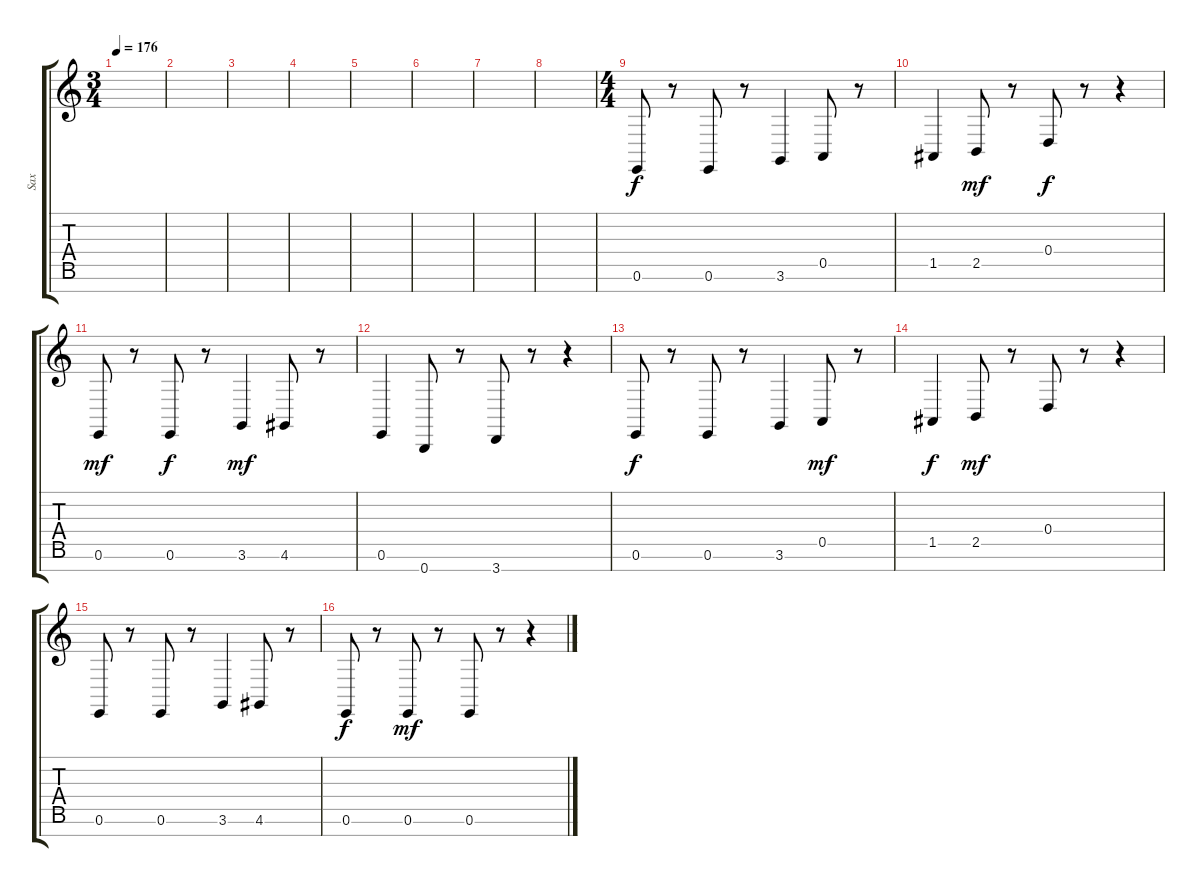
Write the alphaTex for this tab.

\track ("Sax" "Sax") {instrument tenorsax}
\staff {score tabs}
\tuning (E4 B3 G3 D3 A2 E2 B1) {hide}
\ts (3 4)
\tempo 176
\clef g2
\ks c
|
|
|
|
|
|
|
|
\ts (4 4)
0.6.8 r.8 0.6.8 r.8 3.6.4 0.5.8 r.8 |
1.5.4{dy f} 2.5.8{dy mf} r.8 0.4.8{dy f} r.8 r.4 |
0.6.8{dy mf} r.8 0.6.8{dy f} r.8 3.6.4{dy mf} 4.6.8 r.8 |
0.6.4 0.7.8 r.8 3.7.8 r.8 r.4 |
0.6.8{dy f} r.8 0.6.8 r.8 3.6.4 0.5.8{dy mf} r.8 |
1.5.4{dy f} 2.5.8{dy mf} r.8 0.4.8 r.8 r.4 |
0.6.8 r.8 0.6.8 r.8 3.6.4 4.6.8 r.8 |
0.6.8{dy f} r.8 0.6.8{dy mf} r.8 0.6.8 r.8 r.4
